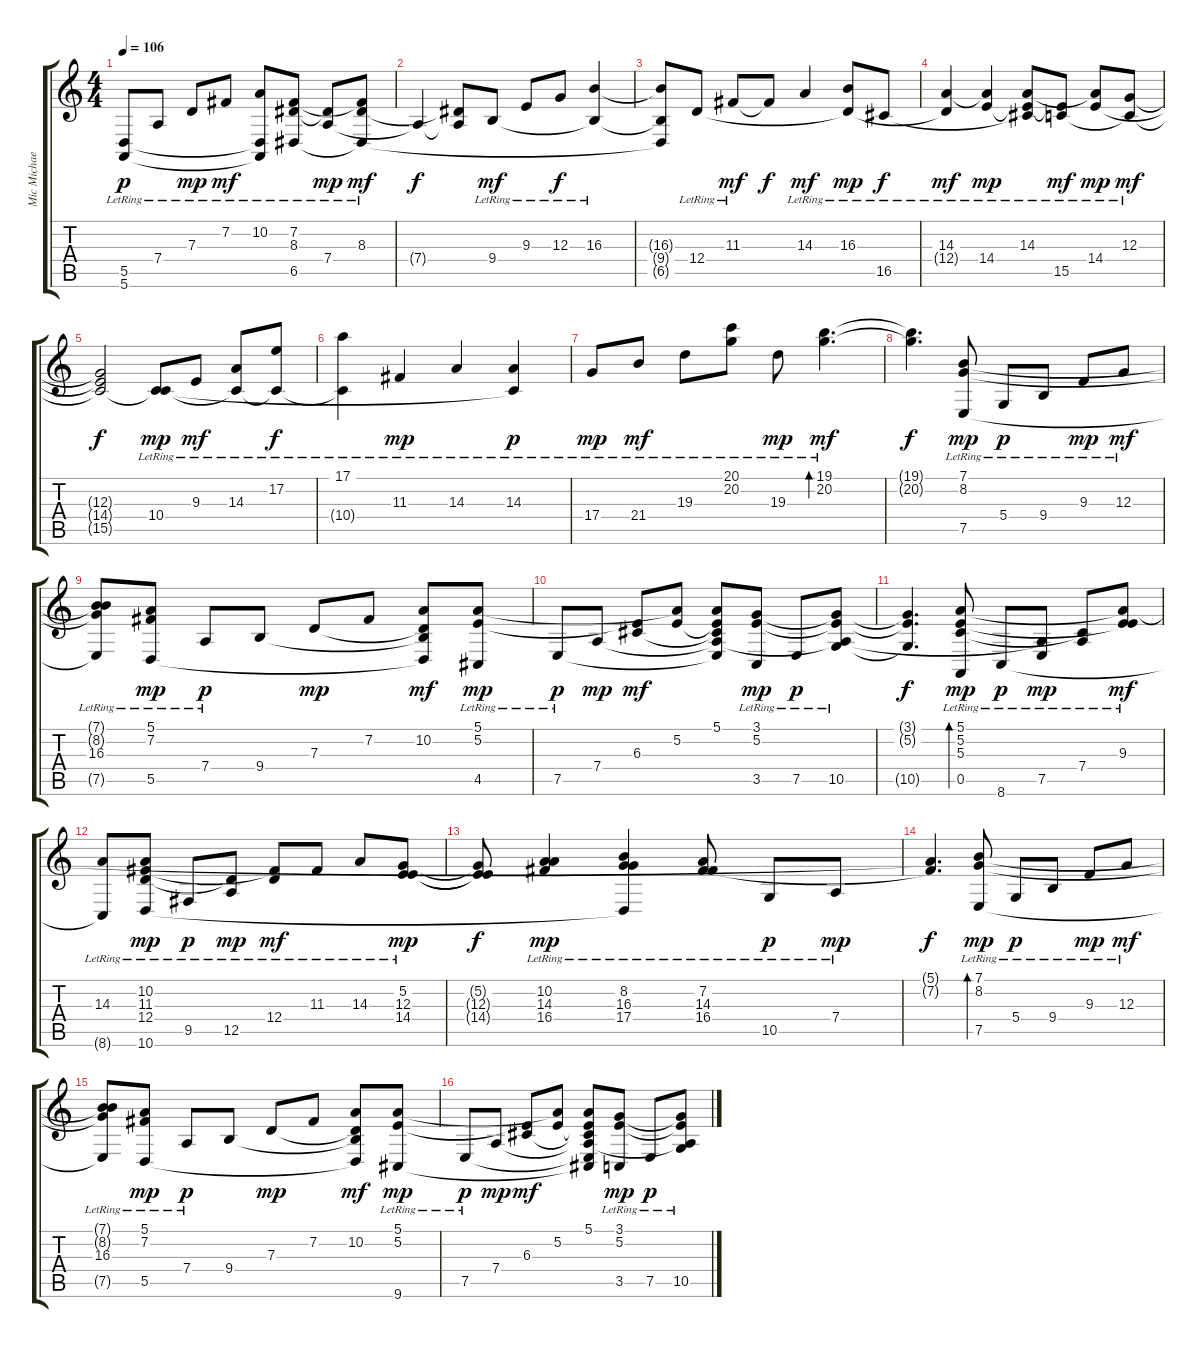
\track ("Mic Michaeli - Piano" "Mic Michae") {instrument electricgrandpiano}
\staff {score tabs}
\tuning (E4 B3 G3 D3 A2 E2) {hide}
\ts (4 4)
\tempo 106
\clef g2
\ks c
(5.5{t} 5.6{lr}).8{dy p} 7.4{lr}.8 7.3{lr}.8{dy mp} 7.2{lr}.8{dy mf} (10.2{lr} 5.5{t} 5.6{t}).8 (7.2{lr} 8.3{lr} 6.5{lr}).8 (8.3{t} 7.4{lr}).8{dy mp} (7.2{t} 8.3{lr} 6.5{t}).8{dy mf} |
7.4{t}.4{dy f} (8.3{t} 7.4{t}).8 9.4{lr}.8{dy mf} 9.3{lr}.8 12.3{lr}.8{dy f} (16.3{lr} 9.4{t}).4 |
(16.3{t} 9.4{t} 6.5{t}).8 12.4{lr}.8 11.3{lr}.8{dy mf} 11.3{t}.8{dy f} 14.3{lr}.4{dy mf} (16.3{lr} 12.4{t}).8{dy mp} 16.5{lr}.8{dy f} |
(14.3{lr} 12.4{t}).4{dy mf} (14.3{t} 14.4{lr}).4{dy mp} (14.3{lr} 14.4{t} 16.5{t}).8 (14.4{t} 15.5{lr}).8{dy mf} (14.3{t} 14.4{lr}).8{dy mp} (12.3{lr} 15.5{t}).8{dy mf} |
(12.3{t} 14.4{t} 15.5{t}).2{dy f} (10.4{lr} 15.5{t}).8{dy mp} 9.3{lr}.8{dy mf} (14.3{lr} 10.4{t}).8 (17.2{lr} 10.4{t}).8{dy f} |
(17.1{lr} 10.4{t}).4 11.3{lr}.4{dy mp} 14.3{lr}.4 (14.3{lr} 15.5{t}).4{dy p} |
17.4{lr}.8{dy mp} 21.4{lr}.8{dy mf} 19.3{lr}.8 (20.1{lr} 20.2{lr}).8 19.3{lr}.8{dy mp} (19.1{lr} 20.2{lr}).4{d bd 120 dy mf} |
(19.1{t} 20.2{t}).4{d dy f} (7.1{lr} 8.2{lr} 7.5{lr}).8{dy mp} 5.4{lr}.8{dy p} 9.4{lr}.8 9.3{lr}.8{dy mp} 12.3{lr}.8{dy mf} |
(7.1{t} 8.2{t} 16.3{lr} 7.5{t}).8 (5.1{lr} 7.2{lr} 5.5{lr}).8{dy mp} 7.4{lr}.8{dy p} 9.4.8 7.3.8{dy mp} 7.2.8 (10.2 7.3{t} 9.4{t} 5.5{t}).8{dy mf} (5.1{lr} 5.2{lr} 4.5{lr}).8{dy mp} |
7.5{lr}.8{dy p} 7.4.8{dy mp} (5.2{t} 6.3).8{dy mf} (5.1{t} 5.2).8 (5.1 5.2{t} 6.3{t} 7.4{t} 7.5{t}).8 (3.1{lr} 5.2{lr} 3.5{lr}).8{dy mp} 7.5{lr}.8{dy p} (3.1{t} 5.2{t} 7.4{t} 10.5{lr}).8 |
(3.1{t} 5.2{t} 10.5{t}).4{d dy f} (5.1{lr} 5.2{lr} 5.3{lr} 0.5{lr}).8{bd 480 dy mp} 8.6{lr}.8{dy p} (7.4{t} 7.5{lr}).8{dy mp} (5.3{t} 7.4{lr}).8 (5.1{t} 5.2{t} 9.3{lr}).8{dy mf} |
(14.3{lr} 8.6{t}).8 (10.2{lr} 11.3{lr} 12.4{lr} 10.6{lr}).8{dy mp} 9.5{lr}.8{dy p} (12.4{t} 12.5{lr}).8{dy mp} (11.3{t} 12.4{lr}).8{dy mf} 11.3{lr}.8 14.3{lr}.8 (5.2{lr} 12.3{lr} 14.4{lr}).8{dy mp} |
(5.2{t} 12.3{t} 14.4{t}).8{dy f} (10.2{lr} 14.3{lr} 16.4{lr}).4{dy mp} (8.2{lr} 16.3{lr} 17.4{lr} 10.6{t}).4 (7.2{lr} 14.3{lr} 16.4{lr}).8 10.5{lr}.8{dy p} 7.4{lr}.8{dy mp} |
(5.1{t} 7.2{t}).4{d dy f} (7.1{lr} 8.2{lr} 7.5{lr}).8{bd 240 dy mp} 5.4{lr}.8{dy p} 9.4{lr}.8 9.3{lr}.8{dy mp} 12.3{lr}.8{dy mf} |
(7.1{t} 8.2{t} 16.3{lr} 7.5{t}).8 (5.1{lr} 7.2{lr} 5.5{lr}).8{dy mp} 7.4{lr}.8{dy p} 9.4.8 7.3.8{dy mp} 7.2.8 (10.2 7.3{t} 9.4{t} 5.5{t}).8{dy mf} (5.1{lr} 5.2{lr} 9.6).8{dy mp} |
7.5{lr}.8{dy p} 7.4.8{dy mp} (5.2{t} 6.3).8{dy mf} (5.1{t} 5.2).8 (5.1 5.2{t} 6.3{t} 7.4{t} 7.5{t} 9.6{t}).8 (3.1{lr} 5.2{lr} 3.5{lr}).8{dy mp} 7.5{lr}.8{dy p} (3.1{t} 5.2{t} 7.4{t} 10.5{lr}).8
